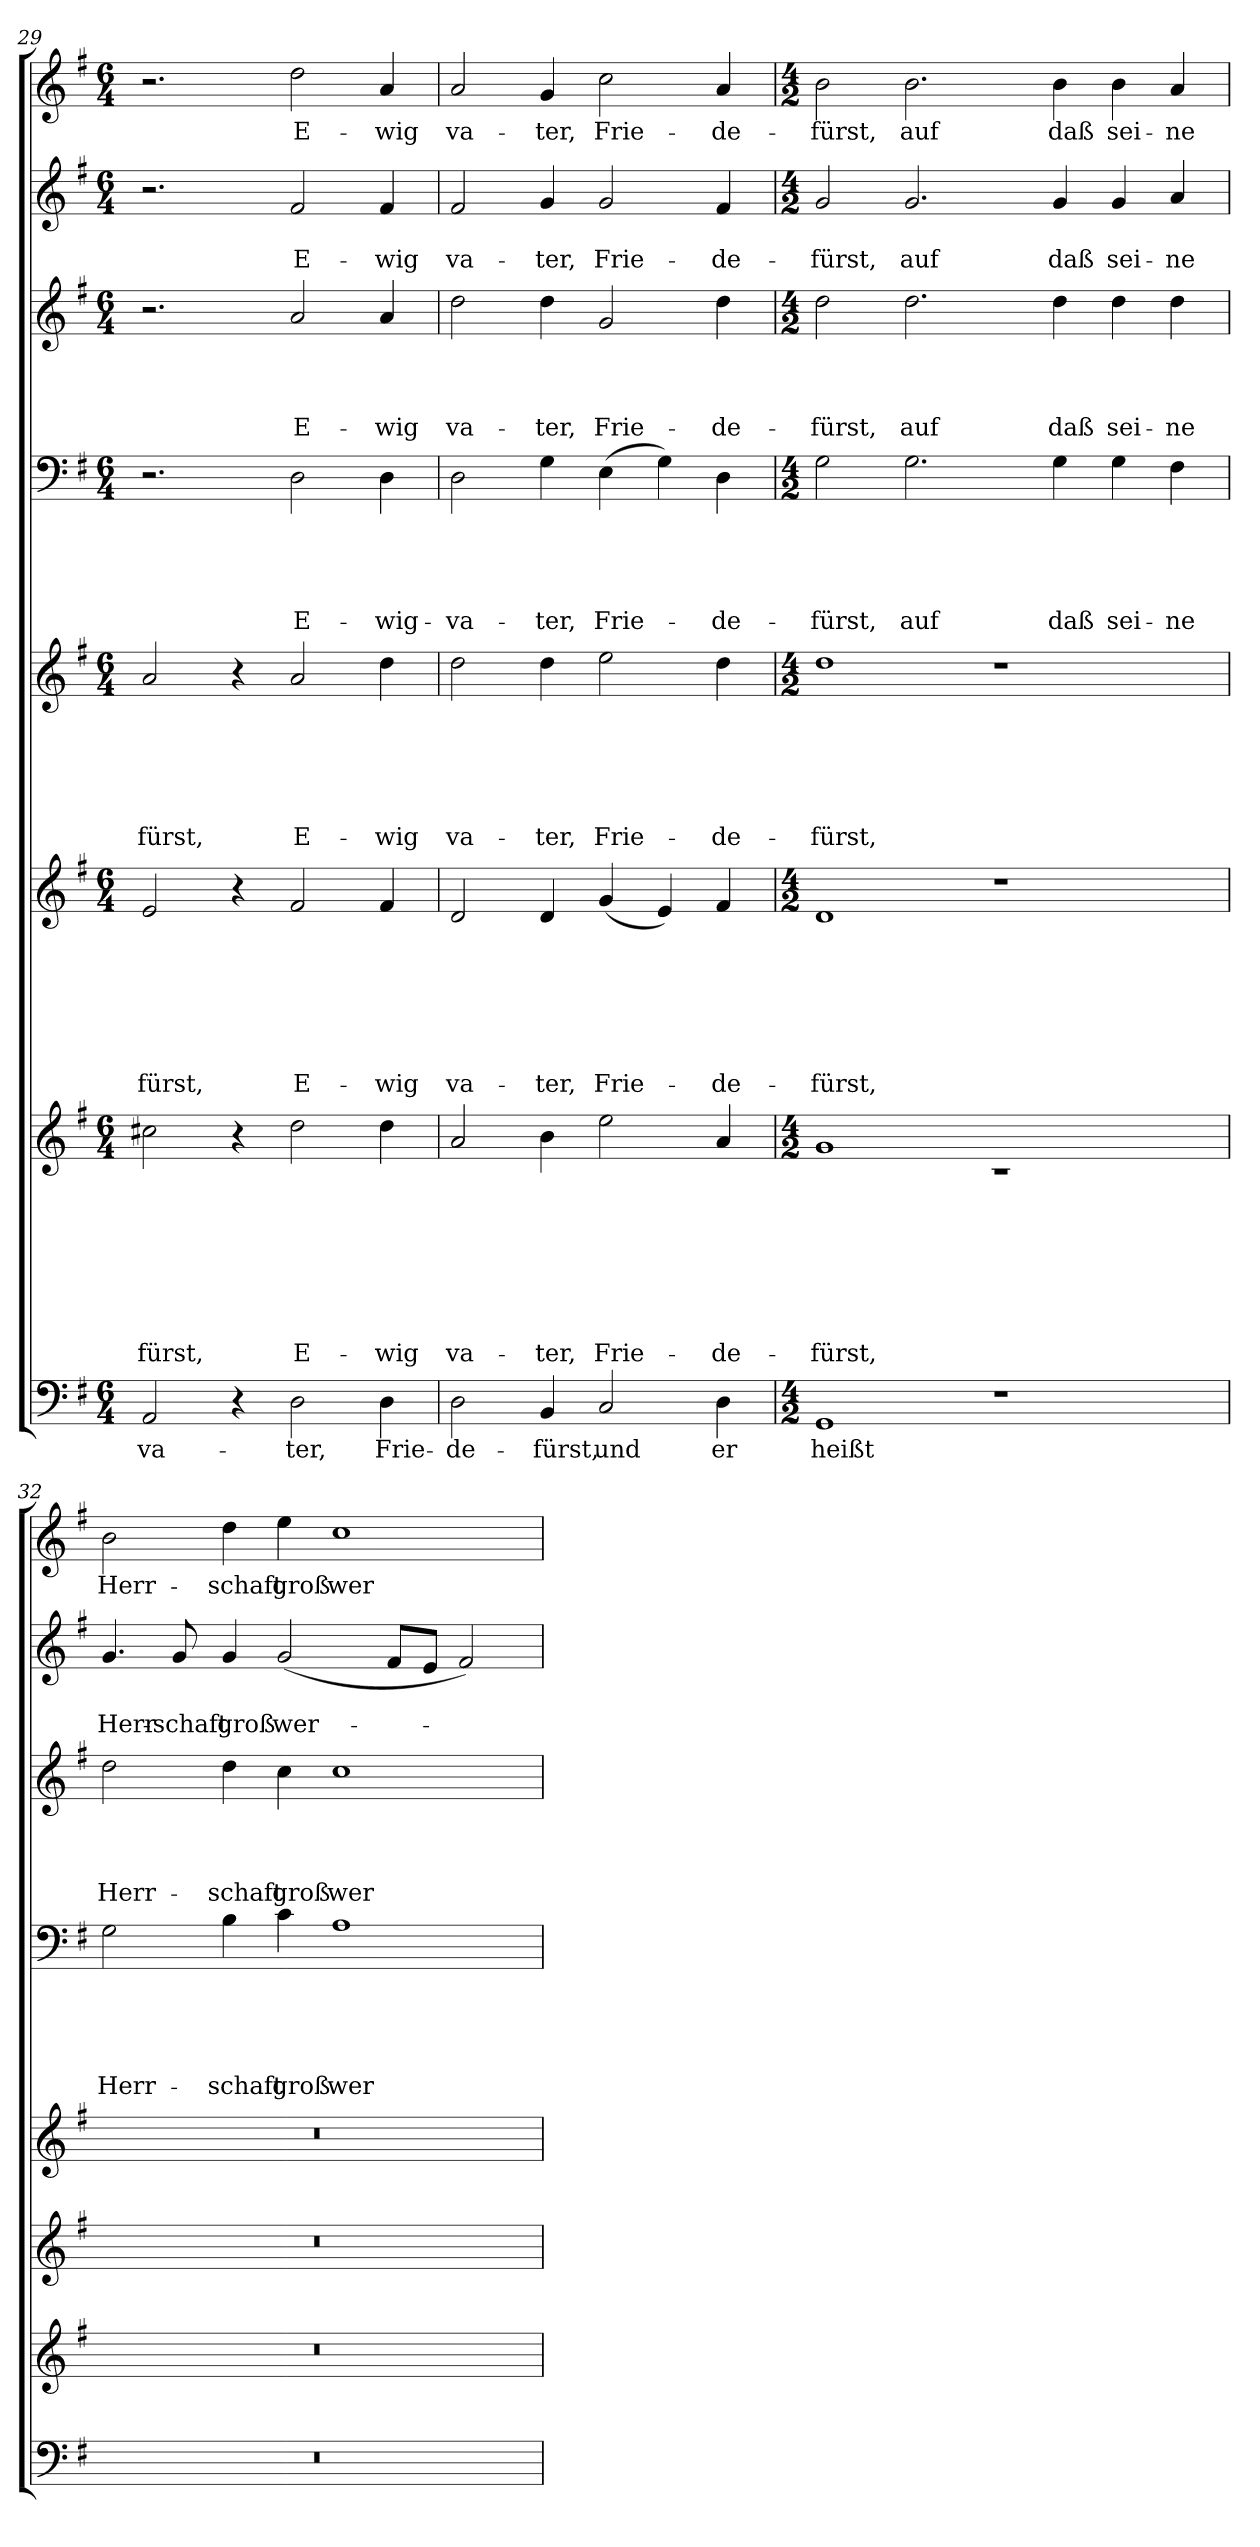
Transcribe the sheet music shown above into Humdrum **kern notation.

**kern	**text	**kern	**text	**text	**text	**text	**text	**text	**text	**text	**kern	**text	**text	**text	**text	**text	**text	**text	**kern	**text	**text	**text	**text	**text	**text	**kern	**text	**text	**text	**text	**text	**kern	**text	**text	**text	**text	**kern	**text	**text	**kern	**text
*part8	*part8	*part7	*part7	*part7	*part7	*part7	*part7	*part7	*part7	*part7	*part6	*part6	*part6	*part6	*part6	*part6	*part6	*part6	*part5	*part5	*part5	*part5	*part5	*part5	*part5	*part4	*part4	*part4	*part4	*part4	*part4	*part3	*part3	*part3	*part3	*part3	*part2	*part2	*part2	*part1	*part1
*staff8	*staff8	*staff7	*staff7	*staff7	*staff7	*staff7	*staff7	*staff7	*staff7	*staff7	*staff6	*staff6	*staff6	*staff6	*staff6	*staff6	*staff6	*staff6	*staff5	*staff5	*staff5	*staff5	*staff5	*staff5	*staff5	*staff4	*staff4	*staff4	*staff4	*staff4	*staff4	*staff3	*staff3	*staff3	*staff3	*staff3	*staff2	*staff2	*staff2	*staff1	*staff1
*clefF4	*	*clefG2	*	*	*	*	*	*	*	*	*clefG2	*	*	*	*	*	*	*	*clefG2	*	*	*	*	*	*	*clefF4	*	*	*	*	*	*clefG2	*	*	*	*	*clefG2	*	*	*clefG2	*
*	*	*ITrd7c12	*	*	*	*	*	*	*	*	*	*	*	*	*	*	*	*	*	*	*	*	*	*	*	*	*	*	*	*	*	*ITrd7c12	*	*	*	*	*	*	*	*	*
*k[f#]	*	*k[f#]	*	*	*	*	*	*	*	*	*k[f#]	*	*	*	*	*	*	*	*k[f#]	*	*	*	*	*	*	*k[f#]	*	*	*	*	*	*k[f#]	*	*	*	*	*k[f#]	*	*	*k[f#]	*
*G:	*	*G:	*	*	*	*	*	*	*	*	*G:	*	*	*	*	*	*	*	*G:	*	*	*	*	*	*	*G:	*	*	*	*	*	*G:	*	*	*	*	*G:	*	*	*G:	*
*M6/4	*	*M6/4	*	*	*	*	*	*	*	*	*M6/4	*	*	*	*	*	*	*	*M6/4	*	*	*	*	*	*	*M6/4	*	*	*	*	*	*M6/4	*	*	*	*	*M6/4	*	*	*M6/4	*
=29	=29	=29	=29	=29	=29	=29	=29	=29	=29	=29	=29	=29	=29	=29	=29	=29	=29	=29	=29	=29	=29	=29	=29	=29	=29	=29	=29	=29	=29	=29	=29	=29	=29	=29	=29	=29	=29	=29	=29	=29	=29
!	!LO:LY:b	!	!	!	!	!	!	!	!	!LO:LY:b	!	!	!	!	!	!	!	!LO:LY:b	!	!	!	!	!	!	!LO:LY:b	!	!	!	!	!	!	!	!	!	!	!	!	!	!	!	!
2AA/	-va-	2c#X\	.	.	.	.	.	.	.	fürst,	2e/	.	.	.	.	.	.	fürst,	2a/	.	.	.	.	.	fürst,	2.r	.	.	.	.	.	2.r	.	.	.	.	2.r	.	.	2.r	.
4r	.	4r	.	.	.	.	.	.	.	.	4r	.	.	.	.	.	.	.	4r	.	.	.	.	.	.	.	.	.	.	.	.	.	.	.	.	.	.	.	.	.	.
!	!LO:LY:b	!	!	!	!	!	!	!	!	!LO:LY:b	!	!	!	!	!	!	!	!LO:LY:b	!	!	!	!	!	!	!LO:LY:b	!	!	!	!	!	!LO:LY:b	!	!	!	!	!LO:LY:b	!	!	!LO:LY:b	!	!LO:LY:b
2D\	-ter,	2d\	.	.	.	.	.	.	.	E-	2f#/	.	.	.	.	.	.	E-	2a/	.	.	.	.	.	E-	2D\	.	.	.	.	E-	2A/	.	.	.	E-	2f#/	.	E-	2dd\	E-
!	!LO:LY:b	!	!	!	!	!	!	!	!	!LO:LY:b	!	!	!	!	!	!	!	!LO:LY:b	!	!	!	!	!	!	!LO:LY:b	!	!	!	!	!	!LO:LY:b	!	!	!	!	!LO:LY:b	!	!	!LO:LY:b	!	!LO:LY:b
4D\	Frie-	4d\	.	.	.	.	.	.	.	-wig	4f#/	.	.	.	.	.	.	-wig	4dd\	.	.	.	.	.	-wig	4D\	.	.	.	.	-wig-	4A/	.	.	.	-wig	4f#/	.	-wig	4a/	-wig
=30	=30	=30	=30	=30	=30	=30	=30	=30	=30	=30	=30	=30	=30	=30	=30	=30	=30	=30	=30	=30	=30	=30	=30	=30	=30	=30	=30	=30	=30	=30	=30	=30	=30	=30	=30	=30	=30	=30	=30	=30	=30
!	!LO:LY:b	!	!	!	!	!	!	!	!	!LO:LY:b	!	!	!	!	!	!	!	!LO:LY:b	!	!	!	!	!	!	!LO:LY:b	!	!	!	!	!	!LO:LY:b	!	!	!	!	!LO:LY:b	!	!	!LO:LY:b	!	!LO:LY:b
2D\	-de-	2A/	.	.	.	.	.	.	.	va-	2d/	.	.	.	.	.	.	va-	2dd\	.	.	.	.	.	va-	2D\	.	.	.	.	-va-	2d\	.	.	.	va-	2f#/	.	va-	2a/	va-
!	!LO:LY:b	!	!	!	!	!	!	!	!	!LO:LY:b	!	!	!	!	!	!	!	!LO:LY:b	!	!	!	!	!	!	!LO:LY:b	!	!	!	!	!	!LO:LY:b	!	!	!	!	!LO:LY:b	!	!	!LO:LY:b	!	!LO:LY:b
4BB/	-fürst,	4B\	.	.	.	.	.	.	.	-ter,	4d/	.	.	.	.	.	.	-ter,	4dd\	.	.	.	.	.	-ter,	4G\	.	.	.	.	-ter,	4d\	.	.	.	-ter,	4g/	.	-ter,	4g/	-ter,
!	!LO:LY:b	!	!	!	!	!	!	!	!	!LO:LY:b	!	!	!	!	!	!	!	!LO:LY:b	!	!	!	!	!	!	!LO:LY:b	!	!	!	!	!	!LO:LY:b	!	!	!	!	!LO:LY:b	!	!	!LO:LY:b	!	!LO:LY:b
2C/	und	2e\	.	.	.	.	.	.	.	Frie-	(<4g/	.	.	.	.	.	.	Frie-	2ee\	.	.	.	.	.	Frie-	(>4E\	.	.	.	.	Frie-	2G/	.	.	.	Frie-	2g/	.	Frie-	2cc\	Frie-
.	.	.	.	.	.	.	.	.	.	.	4e/)	.	.	.	.	.	.	.	.	.	.	.	.	.	.	4G\)	.	.	.	.	.	.	.	.	.	.	.	.	.	.	.
!	!LO:LY:b	!	!	!	!	!	!	!	!	!LO:LY:b	!	!	!	!	!	!	!	!LO:LY:b	!	!	!	!	!	!	!LO:LY:b	!	!	!	!	!	!LO:LY:b	!	!	!	!	!LO:LY:b	!	!	!LO:LY:b	!	!LO:LY:b
4D\	er	4A/	.	.	.	.	.	.	.	-de-	4f#/	.	.	.	.	.	.	-de-	4dd\	.	.	.	.	.	-de-	4D\	.	.	.	.	-de-	4d\	.	.	.	-de-	4f#/	.	-de-	4a/	-de-
!!LO:PB:g=z
=31	=31	=31	=31	=31	=31	=31	=31	=31	=31	=31	=31	=31	=31	=31	=31	=31	=31	=31	=31	=31	=31	=31	=31	=31	=31	=31	=31	=31	=31	=31	=31	=31	=31	=31	=31	=31	=31	=31	=31	=31	=31
*M4/2	*	*M4/2	*	*	*	*	*	*	*	*	*M4/2	*	*	*	*	*	*	*	*M4/2	*	*	*	*	*	*	*M4/2	*	*	*	*	*	*M4/2	*	*	*	*	*M4/2	*	*	*M4/2	*
!	!LO:LY:b	!	!	!	!	!	!	!	!	!LO:LY:b	!	!	!	!	!	!	!	!LO:LY:b	!	!	!	!	!	!	!LO:LY:b	!	!	!	!	!	!LO:LY:b	!	!	!	!	!LO:LY:b	!	!	!LO:LY:b	!	!LO:LY:b
1GG	heißt	1G	.	.	.	.	.	.	.	-fürst,	1d	.	.	.	.	.	.	-fürst,	1dd	.	.	.	.	.	-fürst,	2G\	.	.	.	.	-fürst,	2d\	.	.	.	-fürst,	2g/	.	-fürst,	2b\	-fürst,
!	!	!	!	!	!	!	!	!	!	!	!	!	!	!	!	!	!	!	!	!	!	!	!	!	!	!	!	!	!	!	!LO:LY:b	!	!	!	!	!LO:LY:b	!	!	!LO:LY:b	!	!LO:LY:b
.	.	.	.	.	.	.	.	.	.	.	.	.	.	.	.	.	.	.	.	.	.	.	.	.	.	2.G\	.	.	.	.	auf	2.d\	.	.	.	auf	2.g/	.	auf	2.b\	auf
1rF	.	1rc	.	.	.	.	.	.	.	.	1rdd	.	.	.	.	.	.	.	1rdd	.	.	.	.	.	.	.	.	.	.	.	.	.	.	.	.	.	.	.	.	.	.
!	!	!	!	!	!	!	!	!	!	!	!	!	!	!	!	!	!	!	!	!	!	!	!	!	!	!	!	!	!	!	!LO:LY:b	!	!	!	!	!LO:LY:b	!	!	!LO:LY:b	!	!LO:LY:b
.	.	.	.	.	.	.	.	.	.	.	.	.	.	.	.	.	.	.	.	.	.	.	.	.	.	4G\	.	.	.	.	daß	4d\	.	.	.	daß	4g/	.	daß	4b\	daß
!	!	!	!	!	!	!	!	!	!	!	!	!	!	!	!	!	!	!	!	!	!	!	!	!	!	!	!	!	!	!	!LO:LY:b	!	!	!	!	!LO:LY:b	!	!	!LO:LY:b	!	!LO:LY:b
.	.	.	.	.	.	.	.	.	.	.	.	.	.	.	.	.	.	.	.	.	.	.	.	.	.	4G\	.	.	.	.	sei-	4d\	.	.	.	sei-	4g/	.	sei-	4b\	sei-
!	!	!	!	!	!	!	!	!	!	!	!	!	!	!	!	!	!	!	!	!	!	!	!	!	!	!	!	!	!	!	!LO:LY:b	!	!	!	!	!LO:LY:b	!	!	!LO:LY:b	!	!LO:LY:b
.	.	.	.	.	.	.	.	.	.	.	.	.	.	.	.	.	.	.	.	.	.	.	.	.	.	4F#\	.	.	.	.	-ne	4d\	.	.	.	-ne	4a/	.	-ne	4a/	-ne
=32	=32	=32	=32	=32	=32	=32	=32	=32	=32	=32	=32	=32	=32	=32	=32	=32	=32	=32	=32	=32	=32	=32	=32	=32	=32	=32	=32	=32	=32	=32	=32	=32	=32	=32	=32	=32	=32	=32	=32	=32	=32
!LO:N:vis=1	!	!LO:N:vis=1	!	!	!	!	!	!	!	!	!LO:N:vis=1	!	!	!	!	!	!	!	!LO:N:vis=1	!	!	!	!	!	!	!	!	!	!	!	!LO:LY:b	!	!	!	!	!LO:LY:b	!	!	!LO:LY:b	!	!LO:LY:b
0r	.	0r	.	.	.	.	.	.	.	.	0r	.	.	.	.	.	.	.	0r	.	.	.	.	.	.	2G\	.	.	.	.	Herr-	2d\	.	.	.	Herr-	4.g/	.	Herr-	2b\	Herr-
!	!	!	!	!	!	!	!	!	!	!	!	!	!	!	!	!	!	!	!	!	!	!	!	!	!	!	!	!	!	!	!	!	!	!	!	!	!	!	!LO:LY:b	!	!
.	.	.	.	.	.	.	.	.	.	.	.	.	.	.	.	.	.	.	.	.	.	.	.	.	.	.	.	.	.	.	.	.	.	.	.	.	8g/	.	-schaft	.	.
!	!	!	!	!	!	!	!	!	!	!	!	!	!	!	!	!	!	!	!	!	!	!	!	!	!	!	!	!	!	!	!LO:LY:b	!	!	!	!	!LO:LY:b	!	!	!LO:LY:b	!	!LO:LY:b
.	.	.	.	.	.	.	.	.	.	.	.	.	.	.	.	.	.	.	.	.	.	.	.	.	.	4B\	.	.	.	.	-schaft	4d\	.	.	.	-schaft	4g/	.	groß	4dd\	-schaft
!	!	!	!	!	!	!	!	!	!	!	!	!	!	!	!	!	!	!	!	!	!	!	!	!	!	!	!	!	!	!	!LO:LY:b	!	!	!	!	!LO:LY:b	!	!	!LO:LY:b	!	!LO:LY:b
.	.	.	.	.	.	.	.	.	.	.	.	.	.	.	.	.	.	.	.	.	.	.	.	.	.	4c\	.	.	.	.	groß	4c\	.	.	.	groß	(<2g/	.	wer-	4ee\	groß
!	!	!	!	!	!	!	!	!	!	!	!	!	!	!	!	!	!	!	!	!	!	!	!	!	!	!	!	!	!	!	!LO:LY:b	!	!	!	!	!LO:LY:b	!	!	!	!	!LO:LY:b
.	.	.	.	.	.	.	.	.	.	.	.	.	.	.	.	.	.	.	.	.	.	.	.	.	.	1A	.	.	.	.	wer-	1c	.	.	.	wer-	.	.	.	1cc	wer-
.	.	.	.	.	.	.	.	.	.	.	.	.	.	.	.	.	.	.	.	.	.	.	.	.	.	.	.	.	.	.	.	.	.	.	.	.	8f#/L	.	.	.	.
.	.	.	.	.	.	.	.	.	.	.	.	.	.	.	.	.	.	.	.	.	.	.	.	.	.	.	.	.	.	.	.	.	.	.	.	.	8e/J	.	.	.	.
.	.	.	.	.	.	.	.	.	.	.	.	.	.	.	.	.	.	.	.	.	.	.	.	.	.	.	.	.	.	.	.	.	.	.	.	.	2f#/)	.	.	.	.
=	=	=	=	=	=	=	=	=	=	=	=	=	=	=	=	=	=	=	=	=	=	=	=	=	=	=	=	=	=	=	=	=	=	=	=	=	=	=	=	=	=
*-	*-	*-	*-	*-	*-	*-	*-	*-	*-	*-	*-	*-	*-	*-	*-	*-	*-	*-	*-	*-	*-	*-	*-	*-	*-	*-	*-	*-	*-	*-	*-	*-	*-	*-	*-	*-	*-	*-	*-	*-	*-
